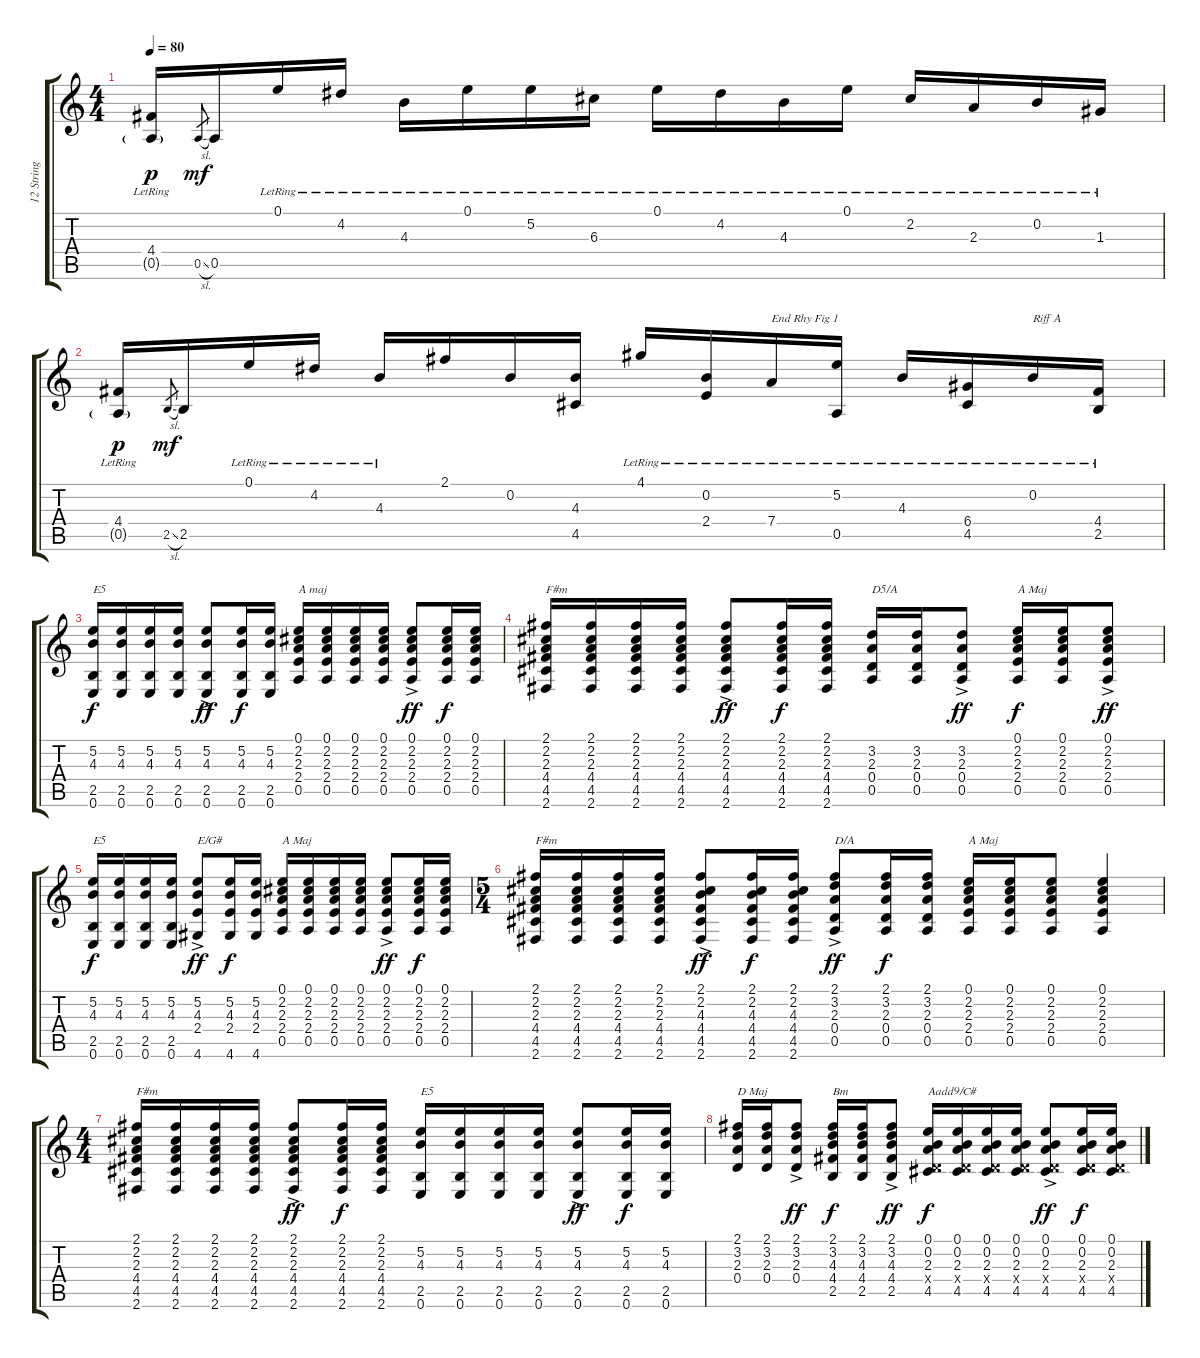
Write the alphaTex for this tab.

\track ("12 String" "12 String") {instrument acousticguitarsteel}
\staff {score tabs}
\tuning (E4 B3 G3 D3 A2 E2) {hide}
\ts (4 4)
\tempo 80
\clef g2
\ks c
(4.4{lr} 0.5{g}).16{dy p} 0.5{sl}.8{gr dy mf} 0.5.16 0.1{lr}.16 4.2{lr}.16 4.3{lr}.16 0.1{lr}.16 5.2{lr}.16 6.3{lr}.16 0.1{lr}.16 4.2{lr}.16 4.3{lr}.16 0.1{lr}.16 2.2{lr}.16 2.3{lr}.16 0.2{lr}.16 1.3{lr}.16 |
(4.4{lr} 0.5{g}).16{dy p} 2.5{sl}.8{gr dy mf} 2.5.16 0.1{lr}.16 4.2{lr}.16 4.3{lr}.16 2.1.16 0.2.16 (4.3 4.5).16 4.1{lr}.16 (0.2 2.4{lr}).16 7.4{lr}.16{txt "End Rhy Fig 1"} (5.2{lr} 0.5).16 4.3{lr}.16 (6.4 4.5{lr}).16 0.2{lr}.16{txt "Riff A"} (4.4 2.5{lr}).16 |
(5.2 4.3 2.5 0.6).16{txt "E5" dy f} (5.2 4.3 2.5 0.6).16 (5.2 4.3 2.5 0.6).16 (5.2 4.3 2.5 0.6).16 (5.2 4.3 2.5 0.6{ac}).8{dy ff} (5.2 4.3 2.5 0.6).16{dy f} (5.2 4.3 2.5 0.6).16 (0.1 2.2 2.3 2.4 0.5).16{txt "A maj"} (0.1 2.2 2.3 2.4 0.5).16 (0.1 2.2 2.3 2.4 0.5).16 (0.1 2.2 2.3 2.4 0.5).16 (0.1{ac} 2.2 2.3 2.4 0.5).8{dy ff} (0.1 2.2 2.3 2.4 0.5).16{dy f} (0.1 2.2 2.3 2.4 0.5).16 |
(2.1 2.2 2.3 4.4 4.5 2.6).16{txt "F#m"} (2.1 2.2 2.3 4.4 4.5 2.6).16 (2.1 2.2 2.3 4.4 4.5 2.6).16 (2.1 2.2 2.3 4.4 4.5 2.6).16 (2.1 2.2{ac} 2.3 4.4 4.5 2.6).8{dy ff} (2.1 2.2 2.3 4.4 4.5 2.6).16{dy f} (2.1 2.2 2.3 4.4 4.5 2.6).16 (3.2 2.3 0.4 0.5).16{txt "D5/A"} (3.2 2.3 0.4 0.5).16 (3.2{ac} 2.3 0.4 0.5).8{dy ff} (0.1 2.2 2.3 2.4 0.5).16{txt "A Maj" dy f} (0.1 2.2 2.3 2.4 0.5).16 (0.1 2.2 2.3 2.4 0.5{ac}).8{dy ff} |
(5.2 4.3 2.5 0.6).16{txt "E5" dy f} (5.2 4.3 2.5 0.6).16 (5.2 4.3 2.5 0.6).16 (5.2 4.3 2.5 0.6).16 (5.2 4.3 2.4 4.6{ac}).8{txt "E/G#" dy ff} (5.2 4.3 2.4 4.6).16{dy f} (5.2 4.3 2.4 4.6).16 (0.1 2.2 2.3 2.4 0.5).16{txt "A Maj"} (0.1 2.2 2.3 2.4 0.5).16 (0.1 2.2 2.3 2.4 0.5).16 (0.1 2.2 2.3 2.4 0.5).16 (0.1 2.2 2.3 2.4 0.5{ac}).8{dy ff} (0.1 2.2 2.3 2.4 0.5).16{dy f} (0.1 2.2 2.3 2.4 0.5).16 |
\ts (5 4)
(2.1 2.2 2.3 4.4 4.5 2.6).16{txt "F#m"} (2.1 2.2 2.3 4.4 4.5 2.6).16 (2.1 2.2 2.3 4.4 4.5 2.6).16 (2.1 2.2 2.3 4.4 4.5 2.6).16 (2.1 2.2 4.3 4.4 4.5 2.6{ac}).8{dy ff} (2.1 2.2 4.3 4.4 4.5 2.6).16{dy f} (2.1 2.2 4.3 4.4 4.5 2.6).16 (2.1 3.2 2.3 0.4 0.5{ac}).8{txt "D/A" dy ff} (2.1 3.2 2.3 0.4 0.5).16{dy f} (2.1 3.2 2.3 0.4 0.5).16 (0.1 2.2 2.3 2.4 0.5).16{txt "A Maj"} (0.1 2.2 2.3 2.4 0.5).16 (0.1 2.2 2.3 2.4 0.5).8 (0.1 2.2 2.3 2.4 0.5).4 |
\ts (4 4)
(2.1 2.2 2.3 4.4 4.5 2.6).16{txt "F#m"} (2.1 2.2 2.3 4.4 4.5 2.6).16 (2.1 2.2 2.3 4.4 4.5 2.6).16 (2.1 2.2 2.3 4.4 4.5 2.6).16 (2.1{ac} 2.2 2.3 4.4 4.5 2.6).8{dy ff} (2.1 2.2 2.3 4.4 4.5 2.6).16{dy f} (2.1 2.2 2.3 4.4 4.5 2.6).16 (5.2 4.3 2.5 0.6).16{txt "E5"} (5.2 4.3 2.5 0.6).16 (5.2 4.3 2.5 0.6).16 (5.2 4.3 2.5 0.6).16 (5.2 4.3 2.5 0.6{ac}).8{dy ff} (5.2 4.3 2.5 0.6).16{dy f} (5.2 4.3 2.5 0.6).16 |
(2.1 3.2 2.3 0.4).16{txt "D Maj"} (2.1 3.2 2.3 0.4).16 (2.1 3.2 2.3 0.4{ac}).8{dy ff} (2.1 3.2 4.3 4.4 2.5).16{txt "Bm" dy f} (2.1 3.2 4.3 4.4 2.5).16 (2.1{ac} 3.2 4.3 4.4 2.5).8{dy ff} (0.1 0.2 2.3 0.4{x} 4.5).16{txt "Aadd9/C#" dy f} (0.1 0.2 2.3 0.4{x} 4.5).16 (0.1 0.2 2.3 0.4{x} 4.5).16 (0.1 0.2 2.3 0.4{x} 4.5).16 (0.1{ac} 0.2 2.3 0.4{x} 4.5).8{dy ff} (0.1 0.2 2.3 0.4{x} 4.5).16{dy f} (0.1 0.2 2.3 0.4{x} 4.5).16
